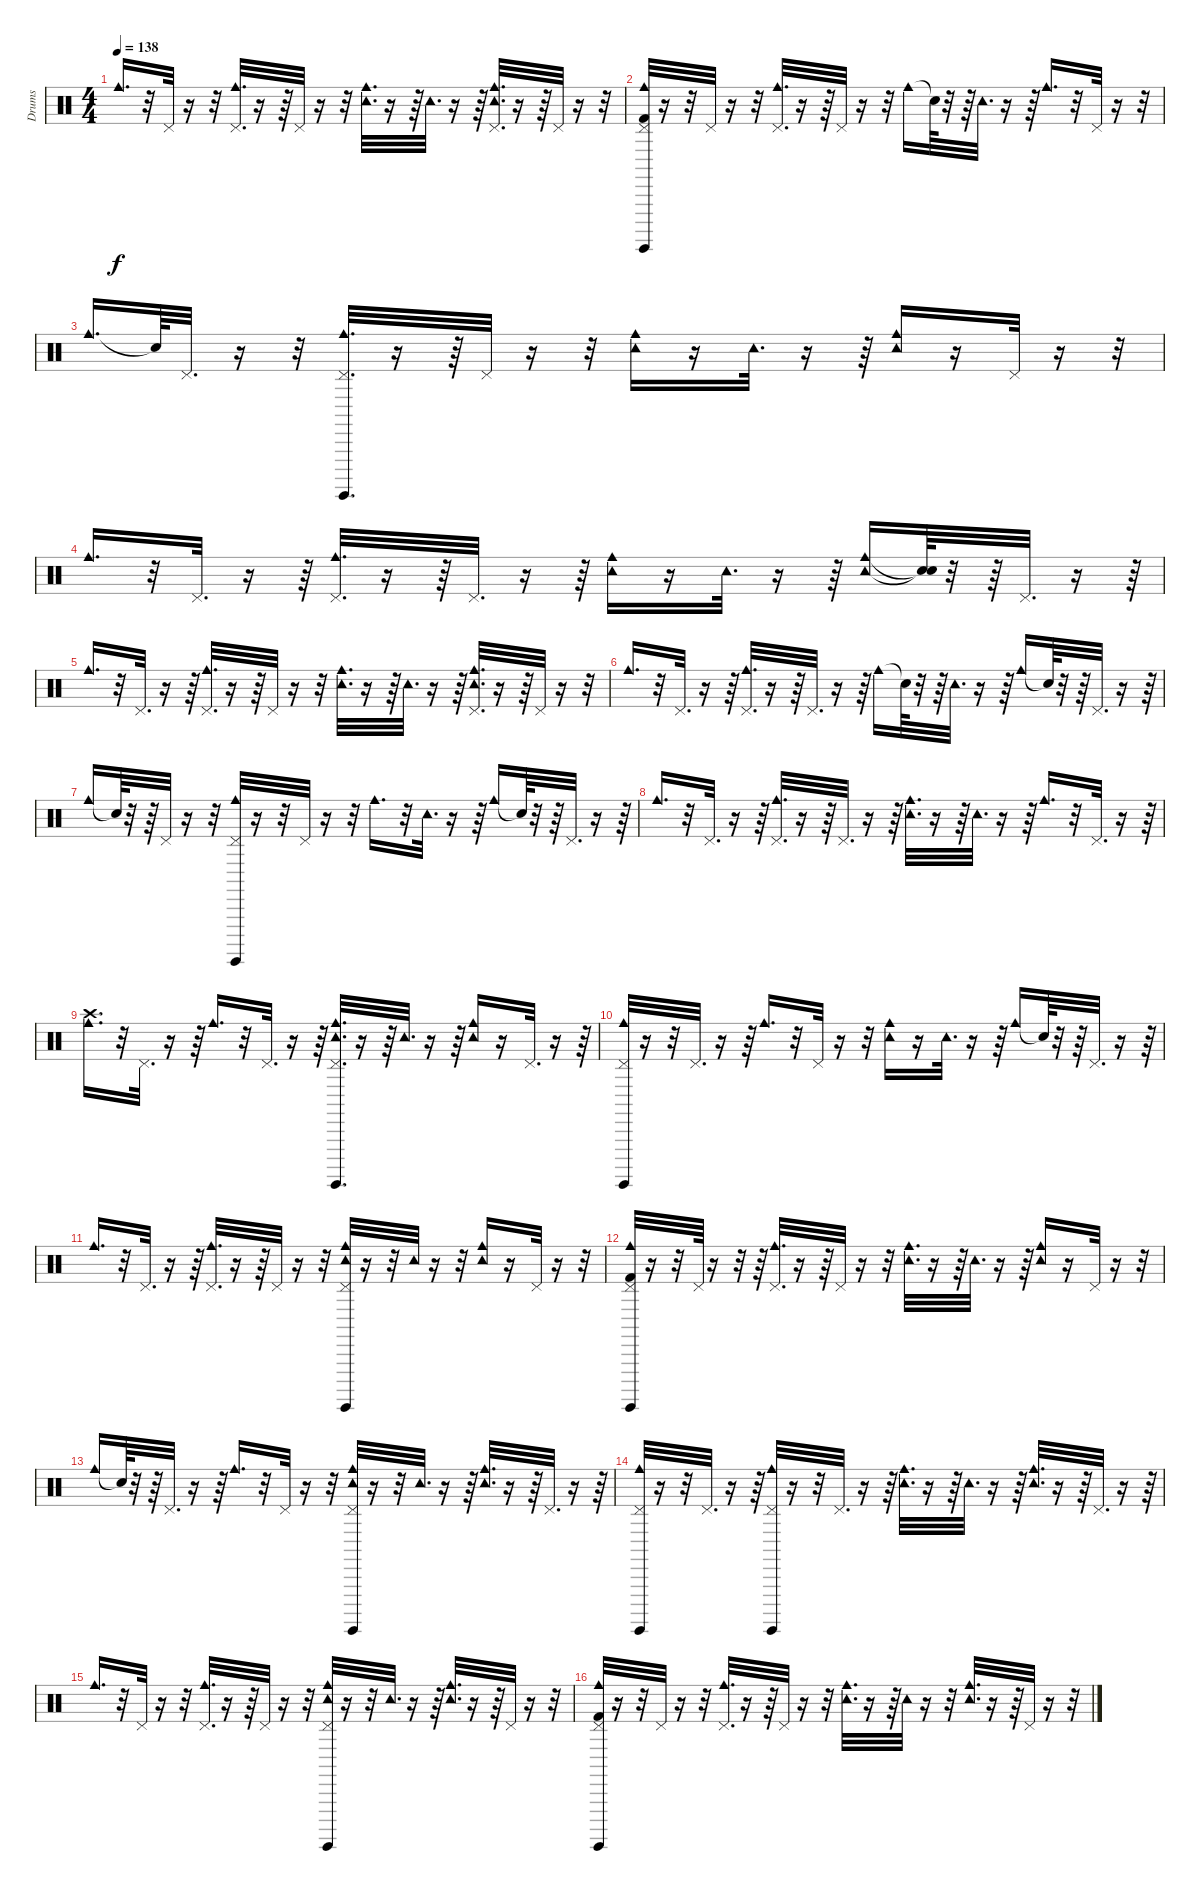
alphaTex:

\track ("Drums   " "Drums   ") {instrument percussion}
\staff {score}
\articulation defaults
\ts (4 4)
\tempo 138
\clef neutral
\ks c "Cowbell medium (hit)".16{d dy f}
r.32 "Pedal Hi-Hat (hit)".32 r.16 r.32 ("Pedal Hi-Hat (hit)" "Cowbell medium (hit)").32{d} r.16 r.64 "Pedal Hi-Hat (hit)".32 r.16 r.32 ("Tambourine (hit)" "Cowbell medium (hit)").32{d} r.16 r.64 "Tambourine (hit)".32{d} r.16 r.64 ("Pedal Hi-Hat (hit)" "Tambourine (hit)" "Cowbell medium (hit)").32{d} r.16 r.64 "Pedal Hi-Hat (hit)".32 r.16 r.32 |
("Kick (hit) 2" "Pedal Hi-Hat (hit)" "Surdo (hit)" "Cowbell medium (hit)").32 r.16 r.32 "Pedal Hi-Hat (hit)".32 r.16 r.32 ("Pedal Hi-Hat (hit)" "Cowbell medium (hit)").32{d} r.16 r.64 "Pedal Hi-Hat (hit)".32 r.16 r.32 "Cowbell medium (hit)".16 "Snare (hit)"{t}.64 r.32 r.64 "Tambourine (hit)".32{d} r.16 r.64 "Cowbell medium (hit)".16{d} r.32 "Pedal Hi-Hat (hit)".32 r.16 r.32 |
"Cowbell medium (hit)".16{d} "Snare (hit)"{t}.64 "Pedal Hi-Hat (hit)".32{d} r.16 r.32 ("Pedal Hi-Hat (hit)" "Surdo (hit)" "Cowbell medium (hit)").32{d} r.16 r.64 "Pedal Hi-Hat (hit)".32 r.16 r.32 ("Tambourine (hit)" "Cowbell medium (hit)").16 r.16 "Tambourine (hit)".32{d} r.16 r.64 ("Tambourine (hit)" "Cowbell medium (hit)").16 r.16 "Pedal Hi-Hat (hit)".32 r.16 r.32 |
"Cowbell medium (hit)".16{d} r.32 "Pedal Hi-Hat (hit)".32{d} r.16 r.64 ("Pedal Hi-Hat (hit)" "Cowbell medium (hit)").32{d} r.16 r.64 "Pedal Hi-Hat (hit)".32{d} r.16 r.64 ("Tambourine (hit)" "Cowbell medium (hit)").16 r.16 "Tambourine (hit)".32{d} r.16 r.64 ("Tambourine (hit)" "Cowbell medium (hit)").16 ("Snare (hit)"{t} "Snare (hit)"{t}).64 r.32 r.64 "Pedal Hi-Hat (hit)".32{d} r.16 r.64 |
"Cowbell medium (hit)".16{d} r.32 "Pedal Hi-Hat (hit)".32{d} r.16 r.64 ("Pedal Hi-Hat (hit)" "Cowbell medium (hit)").32{d} r.16 r.64 "Pedal Hi-Hat (hit)".32 r.16 r.32 ("Tambourine (hit)" "Cowbell medium (hit)").32{d} r.16 r.64 "Tambourine (hit)".32{d} r.16 r.64 ("Pedal Hi-Hat (hit)" "Tambourine (hit)" "Cowbell medium (hit)").32{d} r.16 r.64 "Pedal Hi-Hat (hit)".32 r.16 r.32 |
"Cowbell medium (hit)".16{d} r.32 "Pedal Hi-Hat (hit)".32{d} r.16 r.64 ("Pedal Hi-Hat (hit)" "Cowbell medium (hit)").32{d} r.16 r.64 "Pedal Hi-Hat (hit)".32{d} r.16 r.64 "Cowbell medium (hit)".16 "Snare (hit)"{t}.64 r.32 r.64 "Tambourine (hit)".32{d} r.16 r.64 "Cowbell medium (hit)".16 "Snare (hit)"{t}.64 r.32 r.64 "Pedal Hi-Hat (hit)".32{d} r.16 r.64 |
"Cowbell medium (hit)".16 "Snare (hit)"{t}.64 r.32 r.64 "Pedal Hi-Hat (hit)".32 r.16 r.32 ("Pedal Hi-Hat (hit)" "Surdo (hit)" "Cowbell medium (hit)").32 r.16 r.32 "Pedal Hi-Hat (hit)".32 r.16 r.32 "Cowbell medium (hit)".16{d} r.32 "Tambourine (hit)".32{d} r.16 r.64 "Cowbell medium (hit)".16 "Snare (hit)"{t}.64 r.32 r.64 "Pedal Hi-Hat (hit)".32{d} r.16 r.64 |
"Cowbell medium (hit)".16{d} r.32 "Pedal Hi-Hat (hit)".32{d} r.16 r.64 ("Pedal Hi-Hat (hit)" "Cowbell medium (hit)").32{d} r.16 r.64 "Pedal Hi-Hat (hit)".32{d} r.16 r.64 ("Tambourine (hit)" "Cowbell medium (hit)").32{d} r.16 r.64 "Tambourine (hit)".32{d} r.16 r.64 "Cowbell medium (hit)".16{d} r.32 "Pedal Hi-Hat (hit)".32{d} r.16 r.64 |
("Crash high (hit)" "Cowbell medium (hit)").16{d} r.32 "Pedal Hi-Hat (hit)".32{d} r.16 r.64 "Cowbell medium (hit)".16{d} r.32 "Pedal Hi-Hat (hit)".32{d} r.16 r.64 ("Pedal Hi-Hat (hit)" "Surdo (hit)" "Tambourine (hit)" "Cowbell medium (hit)").32{d} r.16 r.64 "Tambourine (hit)".32{d} r.16 r.64 ("Tambourine (hit)" "Cowbell medium (hit)").16 r.16 "Pedal Hi-Hat (hit)".32{d} r.16 r.64 |
("Pedal Hi-Hat (hit)" "Surdo (hit)" "Cowbell medium (hit)").32 r.16 r.32 "Pedal Hi-Hat (hit)".32{d} r.16 r.64 "Cowbell medium (hit)".16{d} r.32 "Pedal Hi-Hat (hit)".32 r.16 r.32 ("Tambourine (hit)" "Cowbell medium (hit)").16 r.16 "Tambourine (hit)".32{d} r.16 r.64 "Cowbell medium (hit)".16 "Snare (hit)"{t}.64 r.32 r.64 "Pedal Hi-Hat (hit)".32{d} r.16 r.64 |
"Cowbell medium (hit)".16{d} r.32 "Pedal Hi-Hat (hit)".32{d} r.16 r.64 ("Pedal Hi-Hat (hit)" "Cowbell medium (hit)").32{d} r.16 r.64 "Pedal Hi-Hat (hit)".32 r.16 r.32 ("Pedal Hi-Hat (hit)" "Surdo (hit)" "Tambourine (hit)" "Cowbell medium (hit)").32 r.16 r.32 "Tambourine (hit)".32 r.16 r.32 ("Tambourine (hit)" "Cowbell medium (hit)").16 r.16 "Pedal Hi-Hat (hit)".32 r.16 r.32 |
("Kick (hit) 2" "Pedal Hi-Hat (hit)" "Surdo (hit)" "Cowbell medium (hit)").32 r.16 r.32 "Pedal Hi-Hat (hit)".64 r.16 r.32 r.64 ("Pedal Hi-Hat (hit)" "Cowbell medium (hit)").32{d} r.16 r.64 "Pedal Hi-Hat (hit)".32 r.16 r.32 ("Tambourine (hit)" "Cowbell medium (hit)").32{d} r.16 r.64 "Tambourine (hit)".32{d} r.16 r.64 ("Tambourine (hit)" "Cowbell medium (hit)").16 r.16 "Pedal Hi-Hat (hit)".32 r.16 r.32 |
"Cowbell medium (hit)".16 "Snare (hit)"{t}.64 r.32 r.64 "Pedal Hi-Hat (hit)".32{d} r.16 r.64 "Cowbell medium (hit)".16{d} r.32 "Pedal Hi-Hat (hit)".32 r.16 r.32 ("Pedal Hi-Hat (hit)" "Surdo (hit)" "Tambourine (hit)" "Cowbell medium (hit)").32 r.16 r.32 "Tambourine (hit)".32{d} r.16 r.64 ("Tambourine (hit)" "Cowbell medium (hit)").32{d} r.16 r.64 "Pedal Hi-Hat (hit)".32{d} r.16 r.64 |
("Pedal Hi-Hat (hit)" "Surdo (hit)" "Cowbell medium (hit)").32 r.16 r.32 "Pedal Hi-Hat (hit)".32{d} r.16 r.64 ("Pedal Hi-Hat (hit)" "Cowbell medium (hit)" "Surdo (hit)").32 r.16 r.32 "Pedal Hi-Hat (hit)".32{d} r.16 r.64 ("Tambourine (hit)" "Cowbell medium (hit)").32{d} r.16 r.64 "Tambourine (hit)".32{d} r.16 r.64 ("Tambourine (hit)" "Cowbell medium (hit)").32{d} r.16 r.64 "Pedal Hi-Hat (hit)".32{d} r.16 r.64 |
"Cowbell medium (hit)".16{d} r.32 "Pedal Hi-Hat (hit)".32 r.16 r.32 ("Pedal Hi-Hat (hit)" "Cowbell medium (hit)").32{d} r.16 r.64 "Pedal Hi-Hat (hit)".32 r.16 r.32 ("Pedal Hi-Hat (hit)" "Surdo (hit)" "Tambourine (hit)" "Cowbell medium (hit)").32 r.16 r.32 "Tambourine (hit)".32{d} r.16 r.64 ("Tambourine (hit)" "Cowbell medium (hit)").32{d} r.16 r.64 "Pedal Hi-Hat (hit)".32 r.16 r.32 |
("Kick (hit) 2" "Pedal Hi-Hat (hit)" "Surdo (hit)" "Cowbell medium (hit)").32 r.16 r.32 "Pedal Hi-Hat (hit)".32 r.16 r.32 ("Pedal Hi-Hat (hit)" "Cowbell medium (hit)").32{d} r.16 r.64 "Pedal Hi-Hat (hit)".32 r.16 r.32 ("Tambourine (hit)" "Cowbell medium (hit)").32{d} r.16 r.64 "Tambourine (hit)".32 r.16 r.32 ("Tambourine (hit)" "Cowbell medium (hit)").32{d} r.16 r.64 "Pedal Hi-Hat (hit)".32 r.16 r.32
